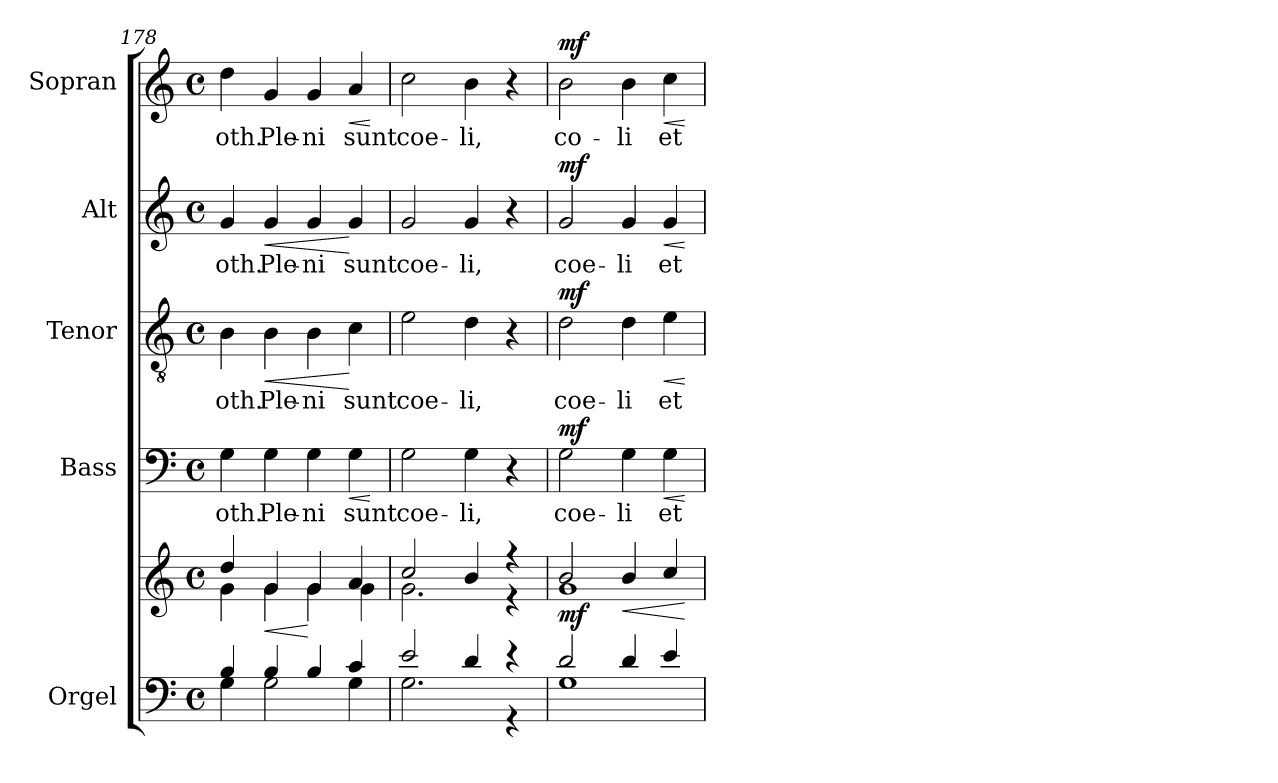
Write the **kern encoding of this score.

**kern	**kern	**dynam	**kern	**text	**dynam	**kern	**text	**dynam	**kern	**text	**dynam	**kern	**text	**dynam
*part5	*part5	*part5	*part4	*part4	*part4	*part3	*part3	*part3	*part2	*part2	*part2	*part1	*part1	*part1
*staff6	*staff5	*staff5/6	*staff4	*staff4	*staff4	*staff3	*staff3	*staff3	*staff2	*staff2	*staff2	*staff1	*staff1	*staff1
*I"Orgel	*	*	*I"Bass	*	*	*I"Tenor	*	*	*I"Alt	*	*	*I"Sopran	*	*
*I'Org.	*	*	*I'B.	*	*	*I'T.	*	*	*I'A.	*	*	*I'S.	*	*
!!LO:LB:g=z
*clefF4	*clefG2	*	*clefF4	*	*	*clefGv2	*	*	*clefG2	*	*	*clefG2	*	*
*k[]	*k[]	*	*k[]	*	*	*k[]	*	*	*k[]	*	*	*k[]	*	*
*C:	*C:	*	*C:	*	*	*C:	*	*	*C:	*	*	*C:	*	*
*M4/4	*M4/4	*	*M4/4	*	*	*M4/4	*	*	*M4/4	*	*	*M4/4	*	*
*met(c)	*met(c)	*	*met(c)	*	*	*met(c)	*	*	*met(c)	*	*	*met(c)	*	*
=178	=178	=178	=178	=178	=178	=178	=178	=178	=178	=178	=178	=178	=178	=178
*^	*^	*	*	*	*	*	*	*	*	*	*	*	*	*
!	!	!	!	!	!	!LO:LY:b	!	!	!LO:LY:b	!	!	!LO:LY:b	!	!	!LO:LY:b	!
4B/	4G\	4dd/	4g\	.	4G\	-oth.	.	4B\	-oth.	.	4g/	-oth.	.	4dd\	-oth.	.
!	!	!	!	!LO:HP:b	!	!LO:LY:b	!	!	!LO:LY:b	!LO:HP:b	!	!LO:LY:b	!LO:HP:b	!	!LO:LY:b	!
4B/	2G\	4g/	4g\	<	4G\	Ple-	.	4B\	Ple-	<	4g/	Ple-	<	4g/	Ple-	.
!	!	!	!	!	!	!LO:LY:b	!	!	!LO:LY:b	!	!	!LO:LY:b	!	!	!LO:LY:b	!
4B/	.	4g/	4g\	[	4G\	-ni	.	4B\	-ni	.	4g/	-ni	.	4g/	-ni	.
!	!	!	!	!	!	!LO:LY:b	!LO:HP:b	!	!LO:LY:b	!	!	!LO:LY:b	!	!	!LO:LY:b	!LO:HP:b
4c/	4G\	4a/	4g\	.	4G\	sunt	<	4c\	sunt	[	4g/	sunt	[	4a/	sunt	<
*v	*v	*	*	*	*	*	*	*	*	*	*	*	*	*	*	*
*	*v	*v	*	*	*	*	*	*	*	*	*	*	*	*	*
.	.	.	.	.	[	.	.	.	.	.	.	.	.	[
=179	=179	=179	=179	=179	=179	=179	=179	=179	=179	=179	=179	=179	=179	=179
*^	*^	*	*	*	*	*	*	*	*	*	*	*	*	*
!	!	!	!	!	!	!LO:LY:b	!	!	!LO:LY:b	!	!	!LO:LY:b	!	!	!LO:LY:b	!
2e/	2.G\	2cc/	2.g\	.	2G\	coe-	.	2e\	coe-	.	2g/	coe-	.	2cc\	coe-	.
!	!	!	!	!	!	!LO:LY:b	!	!	!LO:LY:b	!	!	!LO:LY:b	!	!	!LO:LY:b	!
4d/	.	4b/	.	.	4G\	-li,	.	4d\	-li,	.	4g/	-li,	.	4b\	-li,	.
4r	4r	4r	4r	.	4r	.	.	4r	.	.	4r	.	.	4r	.	.
=180	=180	=180	=180	=180	=180	=180	=180	=180	=180	=180	=180	=180	=180	=180	=180	=180
!	!	!	!	!LO:DY:b	!	!LO:LY:b	!LO:DY:a	!	!LO:LY:b	!LO:DY:a	!	!LO:LY:b	!LO:DY:a	!	!LO:LY:b	!LO:DY:a
2d/	1G	2b/	1g	mf	2G\	coe-	mf	2d\	coe-	mf	2g/	coe-	mf	2b\	co-	mf
!	!	!	!	!LO:HP:b	!	!LO:LY:b	!	!	!LO:LY:b	!	!	!LO:LY:b	!	!	!LO:LY:b	!
4d/	.	4b/	.	<	4G\	-li	.	4d\	-li	.	4g/	-li	.	4b\	-li	.
!	!	!	!	!	!	!LO:LY:b	!LO:HP:b	!	!LO:LY:b	!LO:HP:b	!	!LO:LY:b	!LO:HP:b	!	!LO:LY:b	!LO:HP:b
4e/	.	4cc/	.	.	4G\	et	<	4e\	et	<	4g/	et	<	4cc\	et	<
*v	*v	*	*	*	*	*	*	*	*	*	*	*	*	*	*	*
*	*v	*v	*	*	*	*	*	*	*	*	*	*	*	*	*
.	.	[	.	.	[	.	.	[	.	.	[	.	.	[
=	=	=	=	=	=	=	=	=	=	=	=	=	=	=
*-	*-	*-	*-	*-	*-	*-	*-	*-	*-	*-	*-	*-	*-	*-
